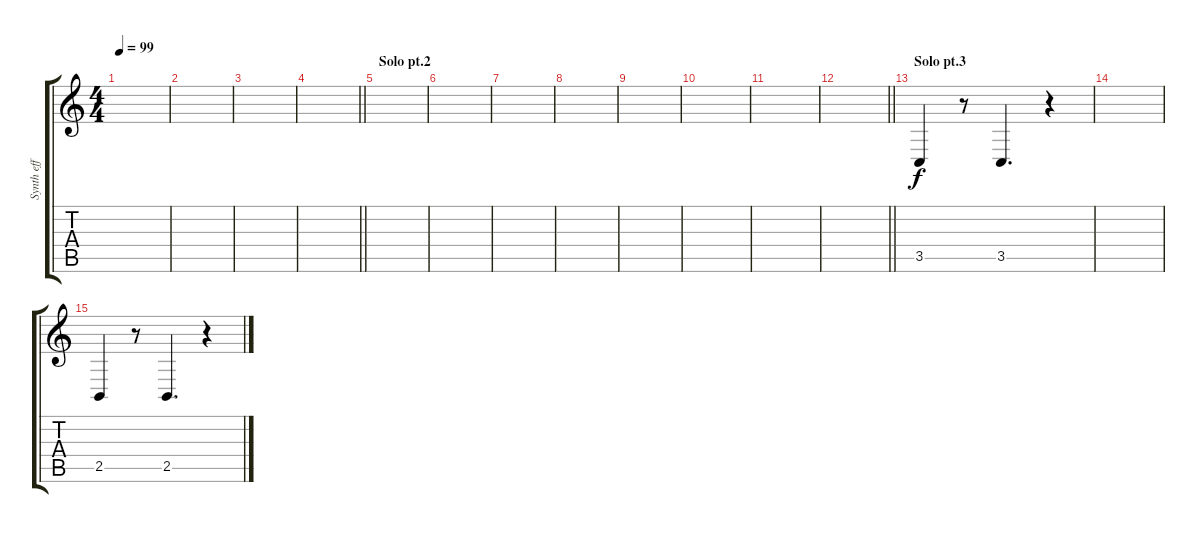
\track ("Synth eff 1" "Synth eff ") {instrument seashore}
\staff {score tabs}
\tuning (E4 B3 G3 D3 A2 E2) {hide}
\ts (4 4)
\tempo 99
\clef g2
\ks c
|
|
|
\barLineRight lightlight
|
\section ("" "Solo pt.2")
|
|
|
|
|
|
|
\barLineRight lightlight
|
\section ("" "Solo pt.3")
3.5.4 r.8 3.5.4{d} r.4 |
|
2.5.4 r.8 2.5.4{d} r.4
